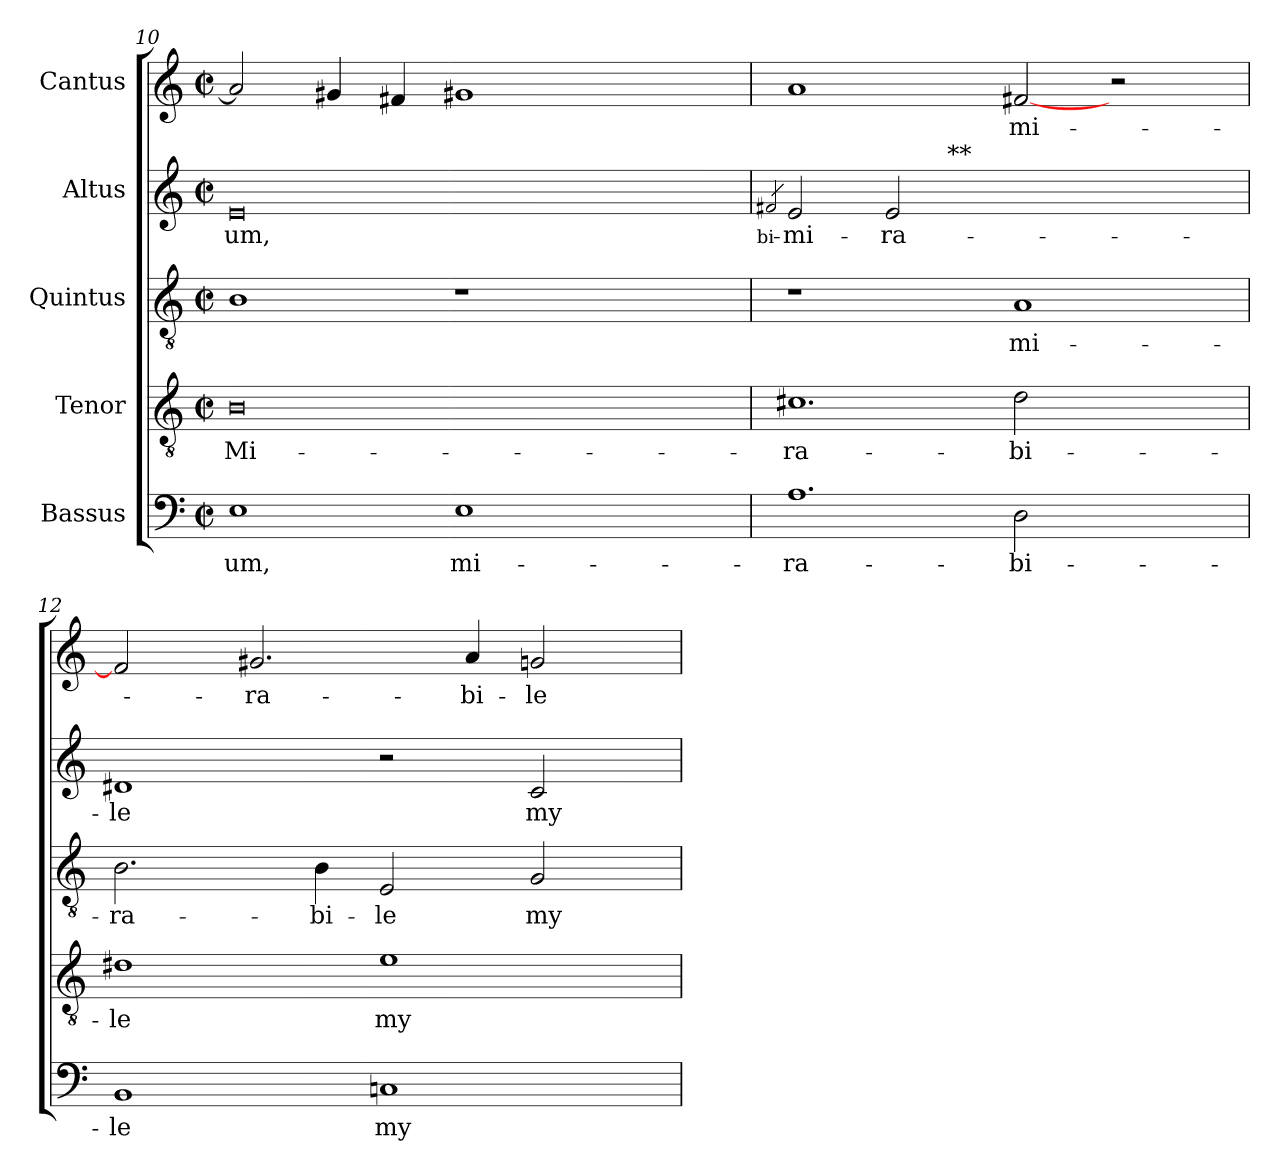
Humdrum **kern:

**kern	**text	**kern	**text	**kern	**text	**kern	**text	**kern	**text
*part5	*part5	*part4	*part4	*part3	*part3	*part2	*part2	*part1	*part1
*staff5	*staff5	*staff4	*staff4	*staff3	*staff3	*staff2	*staff2	*staff1	*staff1
*I"Bassus	*	*I"Tenor	*	*I"Quintus	*	*I"Altus	*	*I"Cantus	*
*clefF4	*	*clefGv2	*	*clefGv2	*	*clefG2	*	*clefG2	*
*M2/2	*	*M2/2	*	*M2/2	*	*M2/2	*	*M2/2	*
*met(c|)	*	*met(c|)	*	*met(c|)	*	*met(c|)	*	*met(c|)	*
=10	=10	=10	=10	=10	=10	=10	=10	=10	=10
!	!LO:LY:b:cj	!	!LO:LY:b:cj	!	!	!	!LO:LY:b:cj	!	!
1E	-um,	0B	Mi-	1B	.	0e	-um,	2a/]	.
.	.	.	.	.	.	.	.	4g#X/	.
.	.	.	.	.	.	.	.	4f#X/	.
!	!LO:LY:b:cj	!	!	!LO:N:vis=1	!	!	!	!	!
1E	mi-	.	.	0r	.	.	.	1g#X	.
1ryy	.	1ryy	.	.	.	1ryy	.	1ryy	.
=11	=11	=11	=11	=11	=11	=11	=11	=11	=11
!	!	!	!	!	!	!	!LO:LY:b:cj	!	!
.	.	.	.	.	.	2qf#X/	-bi-	.	.
!LO:N:vis=1.	!LO:LY:b:cj	!LO:N:vis=1.	!LO:LY:b:cj	!	!	!	!LO:LY:b:cj	!	!
*	*	*	*	*	*	*^	*	*	*
1A	-ra-	1c#X	-ra-	1r	.	2e/	2ryy	mi-	1a	.
!	!	!	!	!	!	!	!	!LO:LY:b:cj	!	!
.	.	.	.	.	.	2e/	8...ryy	-ra-	.	.
!	!	!	!	!	!	!	!LO:TX:a:t=**	!	!	!
.	.	.	.	.	.	.	1ryy	.	.	.
!	!LO:LY:b:cj	!	!LO:LY:b:cj	!	!LO:LY:b:cj	!	!	!	!	!LO:LY:b:cj
2D\	-bi-	2d\	-bi-	1A	mi-	1ryy	.	.	[>2f#X/	mi-
2ryy	.	2ryy	.	.	.	.	.	.	2r	.
.	.	.	.	.	.	.	4ryy	.	.	.
.	.	.	.	.	.	.	64ryy	.	.	.
!!LO:PB:g=z
=12	=12	=12	=12	=12	=12	=12	=12	=12	=12	=12
!	!LO:LY:b:cj	!	!LO:LY:b:cj	!	!LO:LY:b:cj	!	!	!LO:LY:b:cj	!	!
*	*	*	*	*	*	*v	*v	*	*^	*
1BB	-le	1d#X	-le	2.B\	-ra-	1d#X	-le	2f#/]	8ryy	.
.	.	.	.	.	.	.	.	.	64ryy	.
.	.	.	.	.	.	.	.	.	1ryy	.
!	!	!	!	!	!	!	!	!	!	!LO:LY:b:cj
.	.	.	.	.	.	.	.	2.g#X/	.	-ra-
!	!	!	!	!	!LO:LY:b:cj	!	!	!	!	!
.	.	.	.	4B\	-bi-	.	.	.	.	.
!	!LO:LY:b:cj	!	!LO:LY:b:cj	!	!LO:LY:b:cj	!	!	!	!	!
1Cn	my-	1e	my-	2E/	-le	2r	.	.	.	.
.	.	.	.	.	.	.	.	.	2ryy	.
!	!	!	!	!	!	!	!	!	!	!LO:LY:b:cj
.	.	.	.	.	.	.	.	4a/	.	-bi-
!	!	!	!	!	!LO:LY:b:cj	!	!LO:LY:b:cj	!	!	!LO:LY:b:cj
.	.	.	.	2G/	my-	2c/	my-	2gn/	.	-le
.	.	.	.	.	.	.	.	.	4ryy	.
.	.	.	.	.	.	.	.	.	16..ryy	.
*	*	*	*	*	*	*	*	*v	*v	*
=	=	=	=	=	=	=	=	=	=
*-	*-	*-	*-	*-	*-	*-	*-	*-	*-
